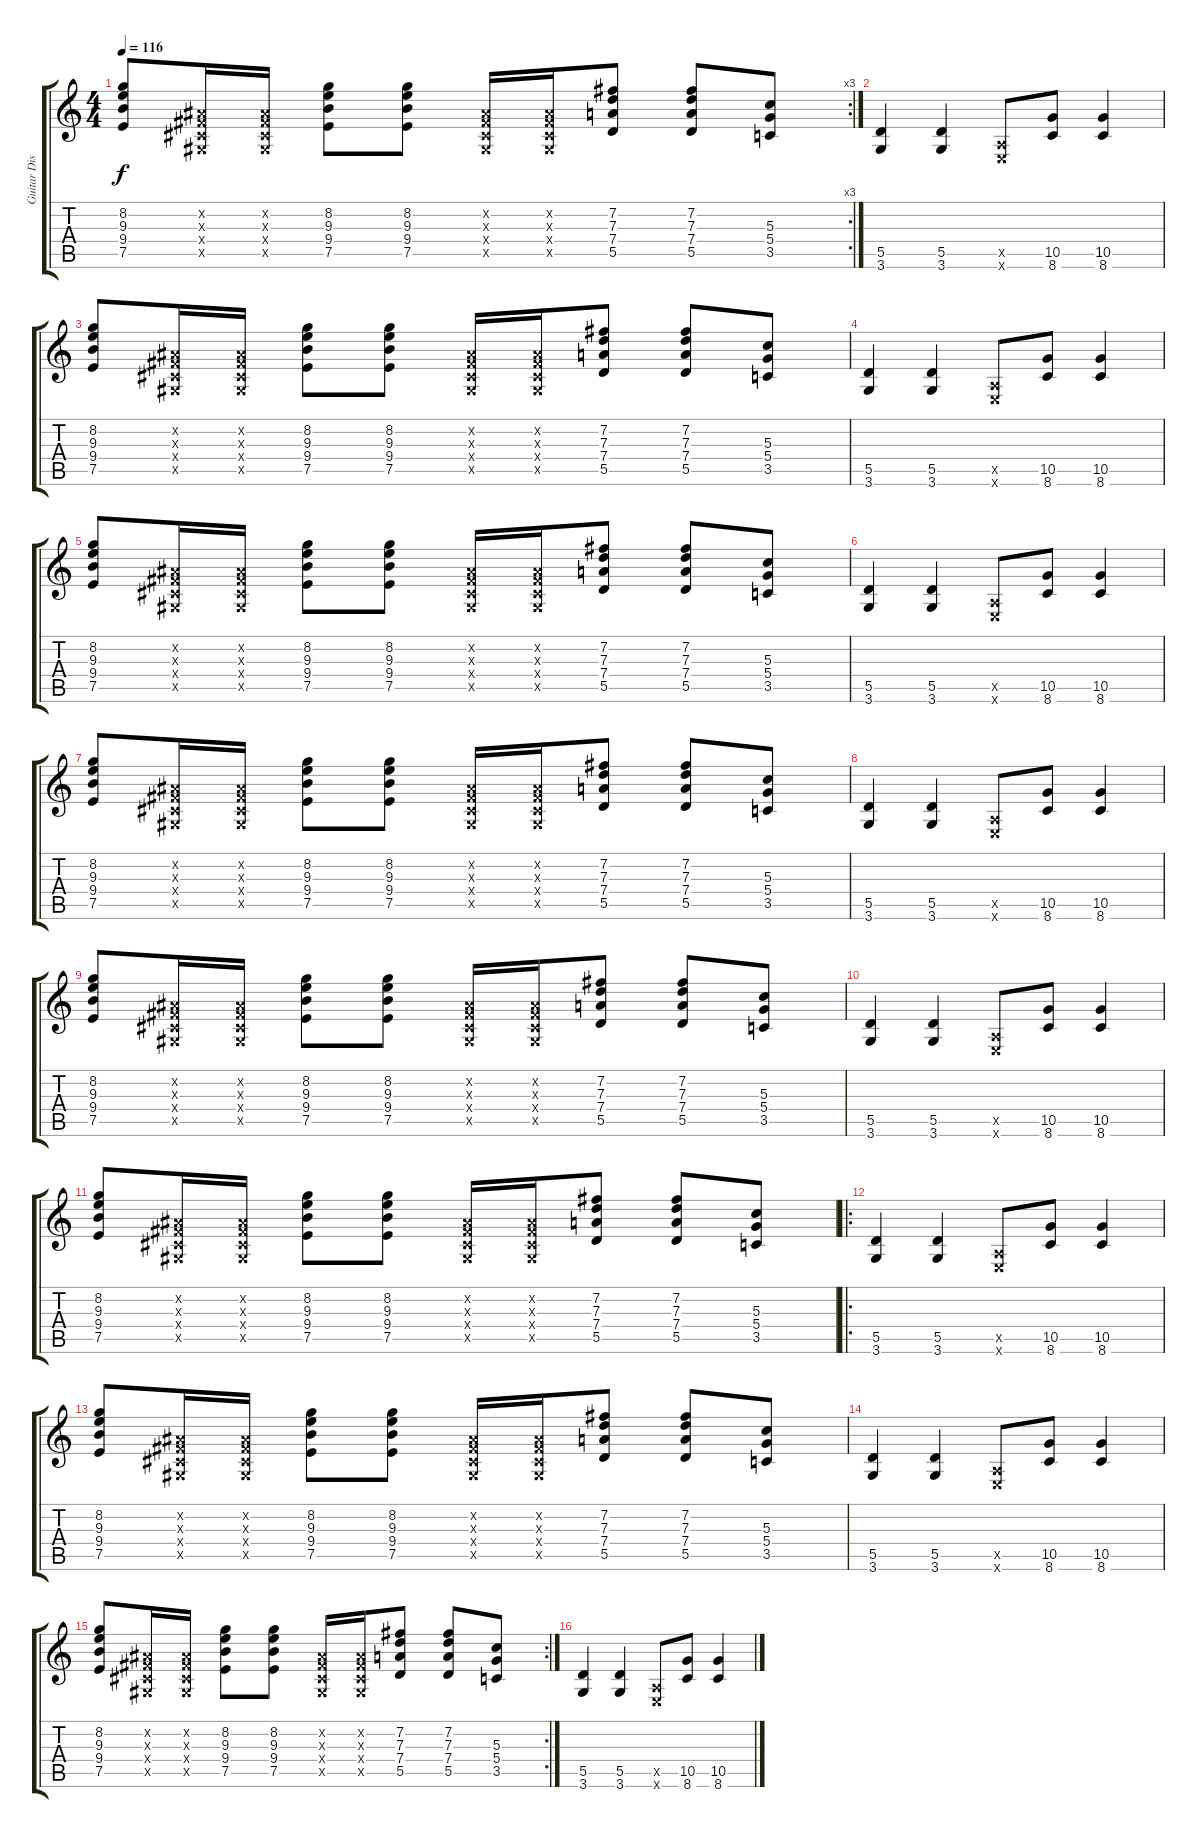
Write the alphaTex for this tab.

\track ("Guitar Dist" "Guitar Dis") {instrument distortionguitar}
\staff {score tabs}
\tuning (E4 B3 G3 D3 A2 E2) {hide}
\rc 3
\ts (4 4)
\tempo 116
\clef g2
\ks c
(8.2 9.3 9.4 7.5).8{dy f} (-1.2{x} -1.3{x} -1.4{x} -1.5{x}).16 (-1.2{x} -1.3{x} -1.4{x} -1.5{x}).16 (8.2 9.3 9.4 7.5).8 (8.2 9.3 9.4 7.5).8 (-1.2{x} -1.3{x} -1.4{x} -1.5{x}).16 (-1.2{x} -1.3{x} -1.4{x} -1.5{x}).16 (7.2 7.3 7.4 5.5).8 (7.2 7.3 7.4 5.5).8 (5.3 5.4 3.5).8 |
(5.5 3.6).4 (5.5 3.6).4 (0.5{x} 0.6{x}).8 (10.5 8.6).8 (10.5 8.6).4 |
(8.2 9.3 9.4 7.5).8 (-1.2{x} -1.3{x} -1.4{x} -1.5{x}).16 (-1.2{x} -1.3{x} -1.4{x} -1.5{x}).16 (8.2 9.3 9.4 7.5).8 (8.2 9.3 9.4 7.5).8 (-1.2{x} -1.3{x} -1.4{x} -1.5{x}).16 (-1.2{x} -1.3{x} -1.4{x} -1.5{x}).16 (7.2 7.3 7.4 5.5).8 (7.2 7.3 7.4 5.5).8 (5.3 5.4 3.5).8 |
(5.5 3.6).4 (5.5 3.6).4 (0.5{x} 0.6{x}).8 (10.5 8.6).8 (10.5 8.6).4 |
(8.2 9.3 9.4 7.5).8 (-1.2{x} -1.3{x} -1.4{x} -1.5{x}).16 (-1.2{x} -1.3{x} -1.4{x} -1.5{x}).16 (8.2 9.3 9.4 7.5).8 (8.2 9.3 9.4 7.5).8 (-1.2{x} -1.3{x} -1.4{x} -1.5{x}).16 (-1.2{x} -1.3{x} -1.4{x} -1.5{x}).16 (7.2 7.3 7.4 5.5).8 (7.2 7.3 7.4 5.5).8 (5.3 5.4 3.5).8 |
(5.5 3.6).4 (5.5 3.6).4 (0.5{x} 0.6{x}).8 (10.5 8.6).8 (10.5 8.6).4 |
(8.2 9.3 9.4 7.5).8 (-1.2{x} -1.3{x} -1.4{x} -1.5{x}).16 (-1.2{x} -1.3{x} -1.4{x} -1.5{x}).16 (8.2 9.3 9.4 7.5).8 (8.2 9.3 9.4 7.5).8 (-1.2{x} -1.3{x} -1.4{x} -1.5{x}).16 (-1.2{x} -1.3{x} -1.4{x} -1.5{x}).16 (7.2 7.3 7.4 5.5).8 (7.2 7.3 7.4 5.5).8 (5.3 5.4 3.5).8 |
(5.5 3.6).4 (5.5 3.6).4 (0.5{x} 0.6{x}).8 (10.5 8.6).8 (10.5 8.6).4 |
(8.2 9.3 9.4 7.5).8 (-1.2{x} -1.3{x} -1.4{x} -1.5{x}).16 (-1.2{x} -1.3{x} -1.4{x} -1.5{x}).16 (8.2 9.3 9.4 7.5).8 (8.2 9.3 9.4 7.5).8 (-1.2{x} -1.3{x} -1.4{x} -1.5{x}).16 (-1.2{x} -1.3{x} -1.4{x} -1.5{x}).16 (7.2 7.3 7.4 5.5).8 (7.2 7.3 7.4 5.5).8 (5.3 5.4 3.5).8 |
(5.5 3.6).4 (5.5 3.6).4 (0.5{x} 0.6{x}).8 (10.5 8.6).8 (10.5 8.6).4 |
(8.2 9.3 9.4 7.5).8 (-1.2{x} -1.3{x} -1.4{x} -1.5{x}).16 (-1.2{x} -1.3{x} -1.4{x} -1.5{x}).16 (8.2 9.3 9.4 7.5).8 (8.2 9.3 9.4 7.5).8 (-1.2{x} -1.3{x} -1.4{x} -1.5{x}).16 (-1.2{x} -1.3{x} -1.4{x} -1.5{x}).16 (7.2 7.3 7.4 5.5).8 (7.2 7.3 7.4 5.5).8 (5.3 5.4 3.5).8 |
\ro
(5.5 3.6).4 (5.5 3.6).4 (0.5{x} 0.6{x}).8 (10.5 8.6).8 (10.5 8.6).4 |
(8.2 9.3 9.4 7.5).8 (-1.2{x} -1.3{x} -1.4{x} -1.5{x}).16 (-1.2{x} -1.3{x} -1.4{x} -1.5{x}).16 (8.2 9.3 9.4 7.5).8 (8.2 9.3 9.4 7.5).8 (-1.2{x} -1.3{x} -1.4{x} -1.5{x}).16 (-1.2{x} -1.3{x} -1.4{x} -1.5{x}).16 (7.2 7.3 7.4 5.5).8 (7.2 7.3 7.4 5.5).8 (5.3 5.4 3.5).8 |
(5.5 3.6).4 (5.5 3.6).4 (0.5{x} 0.6{x}).8 (10.5 8.6).8 (10.5 8.6).4 |
\rc 2
(8.2 9.3 9.4 7.5).8 (-1.2{x} -1.3{x} -1.4{x} -1.5{x}).16 (-1.2{x} -1.3{x} -1.4{x} -1.5{x}).16 (8.2 9.3 9.4 7.5).8 (8.2 9.3 9.4 7.5).8 (-1.2{x} -1.3{x} -1.4{x} -1.5{x}).16 (-1.2{x} -1.3{x} -1.4{x} -1.5{x}).16 (7.2 7.3 7.4 5.5).8 (7.2 7.3 7.4 5.5).8 (5.3 5.4 3.5).8 |
(5.5 3.6).4 (5.5 3.6).4 (0.5{x} 0.6{x}).8 (10.5 8.6).8 (10.5 8.6).4
